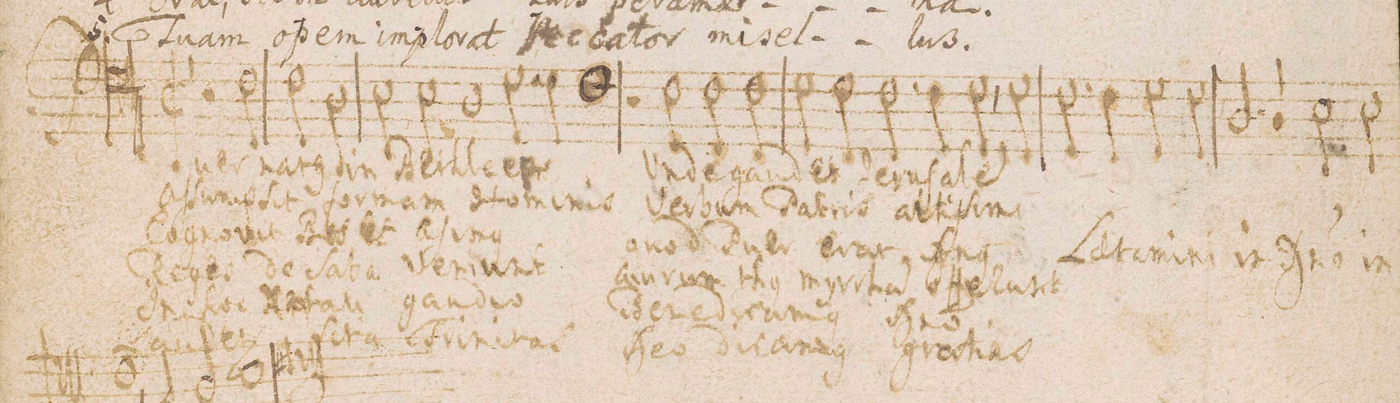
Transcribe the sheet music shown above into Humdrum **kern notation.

**kern	**text	**text	**text	**text	**text	**text
*I"Tenore 1o.	*	*	*	*	*	*
*clefC4	*	*	*	*	*	*
*k[]	*	*	*	*	*	*
*met(C|)	*	*	*	*	*	*
*M2/1	*	*	*	*	*	*
2r	.	.	.	.	.	.
2c\	Pu-	Aſ-	Cog-	Re-	In	Lau-
2c\	-er	-ſum-	-no-	-ges	hoc	-de-
2A\	na-	-pſit	-vit	de	na-	-t(ur)
=2-	=2-	=2-	=2-	=2-	=2-	=2-
2B\	-t(us)	for-	Bos	Sa-	-ta-	S(an-
2B\	in	-ma(m)	et	-va	-li	-c)ta
1A\	Beth-	Ho-	a-	ve-	gau-	Tri-
=3-	=3-	=3-	=3-	=3-	=3-	=3-
2.d\	-li-	-mi-	-ſi-	-ni-	di-	-ni-
4d\	.	.	.	.	.	.
1c\	-em.	-niſ	-nus	-unt	-o	-tas
=4-	=4-	=4-	=4-	=4-	=4-	=4-
2r	.	.	.	.	.	.
2c\	Un-	Ver-	quod	au-	Be-	De-
2c\	-de	-bum	Pu-	-ru(m)	-ne-	-o
2c\	gau-	Pa-	-er	thuſ	-di-	di-
=5-	=5-	=5-	=5-	=5-	=5-	=5-
2d\	-det	-tris	e-	myrr-	-ca-	-ca-
2d\	Je-	al-	-rat	-ha(m)	-m(us)	-m(us)
2.c\	-ru-	-tiſ-	D(o-	of-	D(o-	gra-
4c\	-ſa-	-ſi-	-mi-	-fe-	-mi-	-ti-
=6-	=6-	=6-	=6-	=6-	=6-	=6-
2d,\	-lem	-mi	-nus)	-runt.	-no)	-as
2d\	Lae-	.	.	.	.	.
2.c\	-ta-	.	.	.	.	.
4c\	-mi-	.	.	.	.	.
=7-	=7-	=7-	=7-	=7-	=7-	=7-
2d,\	-ni	.	.	.	.	.
2d\	in	.	.	.	.	.
2.A/	d(o-	.	.	.	.	.
4A/	-mi-	.	.	.	.	.
=8-	=8-	=8-	=8-	=8-	=8-	=8-
2B\	-n)o	.	.	.	.	.
2B\	in	.	.	.	.	.
*-	*-	*-	*-	*-	*-	*-
